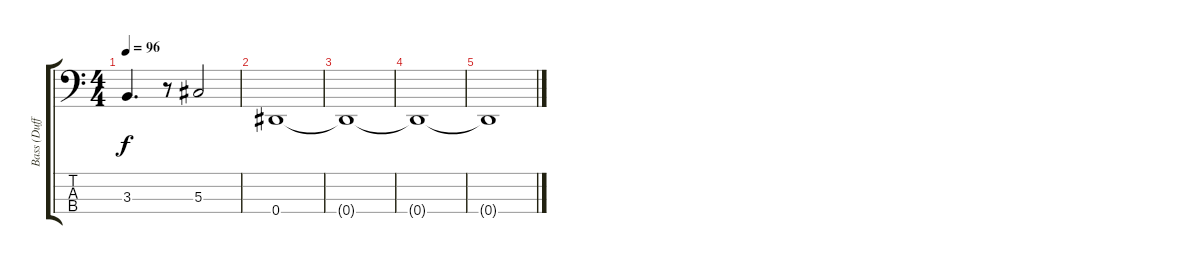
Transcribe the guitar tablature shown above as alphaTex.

\track ("Bass (Duff)" "Bass (Duff") {instrument electricbasspick}
\staff {score tabs}
\tuning (Gb2 Db2 Ab1 Eb1) {hide}
\ts (4 4)
\tempo 96
\clef f4
\ks c
3.3.4{d dy f} r.8 5.3.2 |
0.4.1 |
0.4{t}.1 |
0.4{t}.1 |
0.4{t}.1
